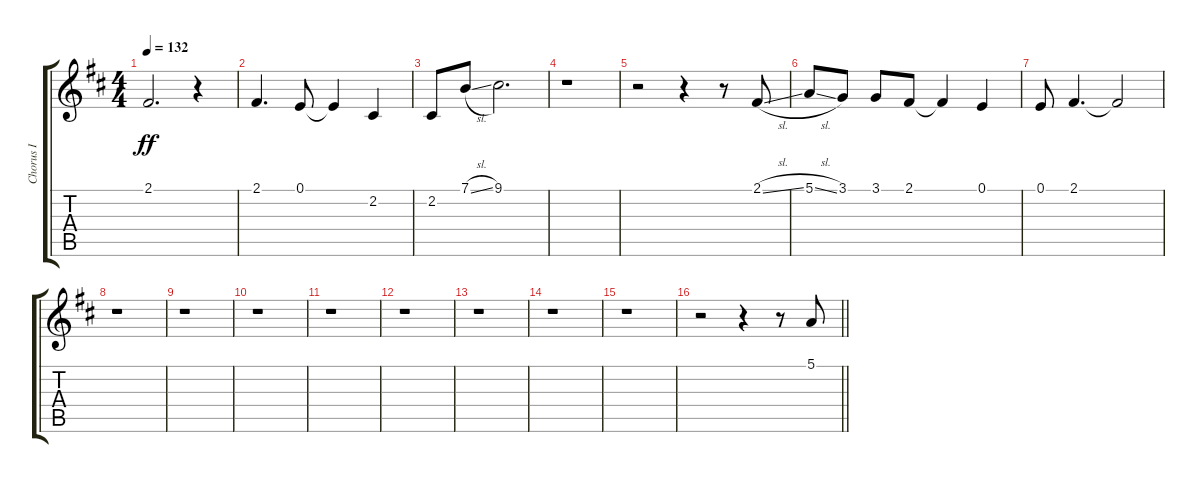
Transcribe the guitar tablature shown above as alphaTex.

\track ("Chorus I" "Chorus I") {instrument voiceoohs}
\staff {score tabs}
\tuning (E4 B3 G3 D3 A2 E2) {hide}
\ts (4 4)
\tempo 132
\clef g2
\ks d
2.1.2{d dy ff} r.4 |
2.1.4{d} 0.1.8 0.1{t}.4 2.2.4 |
2.2.8 7.1{sl}.8 9.1.2{d} |
r.1 |
r.2 r.4 r.8 2.1{sl}.8 |
5.1{sl}.8 3.1.8 3.1.8 2.1.8 2.1{t}.4 0.1.4 |
0.1.8 2.1.4{d} 2.1{t}.2 |
r.1 |
r.1 |
r.1 |
r.1 |
r.1 |
r.1 |
r.1 |
r.1 |
\barLineRight lightlight
r.2 r.4 r.8 5.1.8
